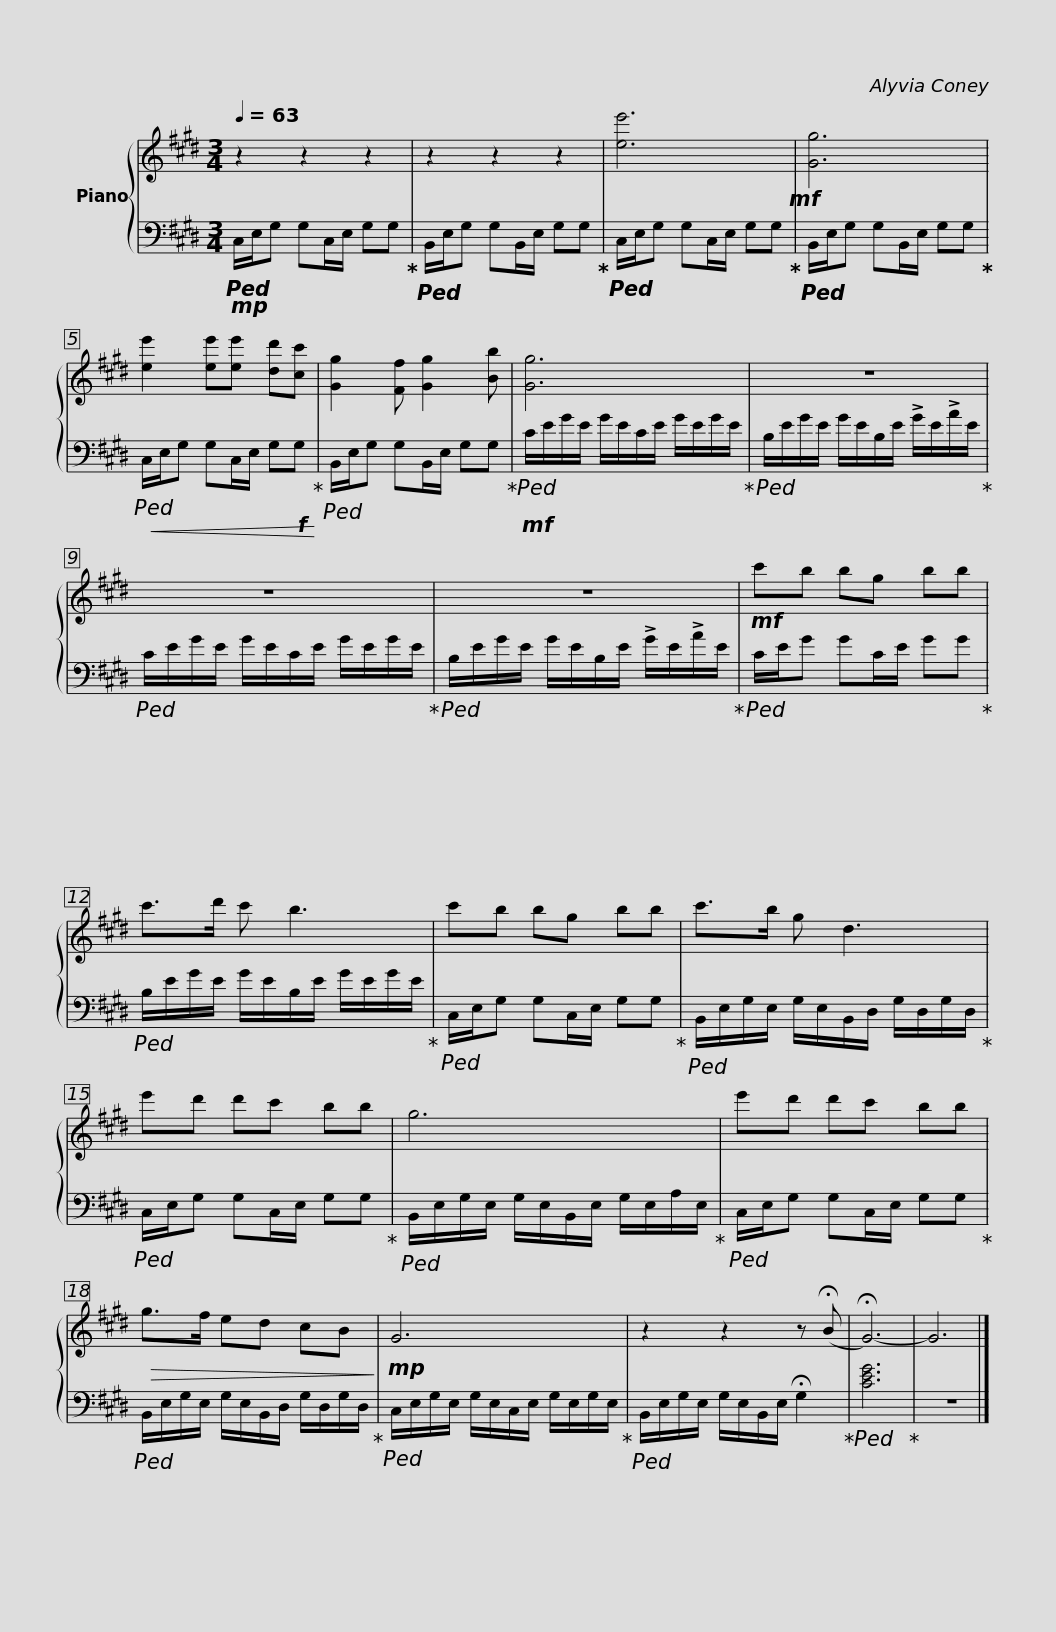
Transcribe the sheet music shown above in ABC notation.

X:1
%%score { 1 | 2 }
L:1/8
Q:1/4=63
M:3/4
I:linebreak $
K:E
V:1 treble
V:2 bass
V:1
 z2 z2 z2 | z2 z2 z2 | [ee']6!mf! | [Gg]6 | [ee']2 [ee'][ee'] [dd'][cc'] |$ %5
 [Gg]2 [Ff] [Gg]2 [Bb] | [Gg]6 | z6 |$ z6 | z6 | %10
!mf! c'b bg bb |$ c'>d' c' b3 | c'b bg bb | c'>b g d3 | e'd' d'c' bb |$ %15
 g6 | e'd' d'c' bb |!>(! g>f ed cB!>)! |!mp! G6 |$ z2 z2 z (!fermata!B | %20
 !fermata!G6-) | G6 |] %22
V:2
!mp!!ped! C,/E,/G, G,C,/E,/ G,G,!ped-up! |!ped! B,,/E,/G, G,B,,/E,/ G,G,!ped-up! |!ped! C,/E,/G, G,C,/E,/ G,G,!ped-up! |!ped! B,,/E,/G, G,B,,/E,/ G,G,!ped-up! |!<(!!ped! C,/E,/G, G,C,/E,/ G,!f!G,!<)!!ped-up! |$ %5
!ped! B,,/E,/G, G,B,,/E,/ G,G,!ped-up! |!mf!!ped! C/E/G/E/ G/E/C/E/ G/E/G/E/!ped-up! |!ped! B,/E/G/E/ G/E/B,/E/ !>!G/E/!>!A/E/!ped-up! |$!ped! C/E/G/E/ G/E/C/E/ G/E/G/E/!ped-up! |!ped! B,/E/G/E/ G/E/B,/E/ !>!G/E/!>!A/E/!ped-up! | %10
!ped! C/E/G GC/E/ GG!ped-up! |$!ped! B,/E/G/E/ G/E/B,/E/ G/E/G/E/!ped-up! |!ped! C,/E,/G, G,C,/E,/ G,G,!ped-up! |!ped! B,,/E,/G,/E,/ G,/E,/B,,/D,/ G,/D,/G,/D,/!ped-up! |!ped! C,/E,/G, G,C,/E,/ G,G,!ped-up! |$ %15
!ped! B,,/E,/G,/E,/ G,/E,/B,,/E,/ G,/E,/A,/E,/!ped-up! |!ped! C,/E,/G, G,C,/E,/ G,G,!ped-up! |!ped! B,,/E,/G,/E,/ G,/E,/B,,/D,/ G,/D,/G,/D,/!ped-up! |!ped! C,/E,/G,/E,/ G,/E,/C,/E,/ G,/E,/G,/E,/!ped-up! |$!ped! B,,/E,/G,/E,/ G,/E,/B,,/E,/ !fermata!G,2!ped-up! | %20
!ped! [CEG]6!ped-up! | z6 |] %22
